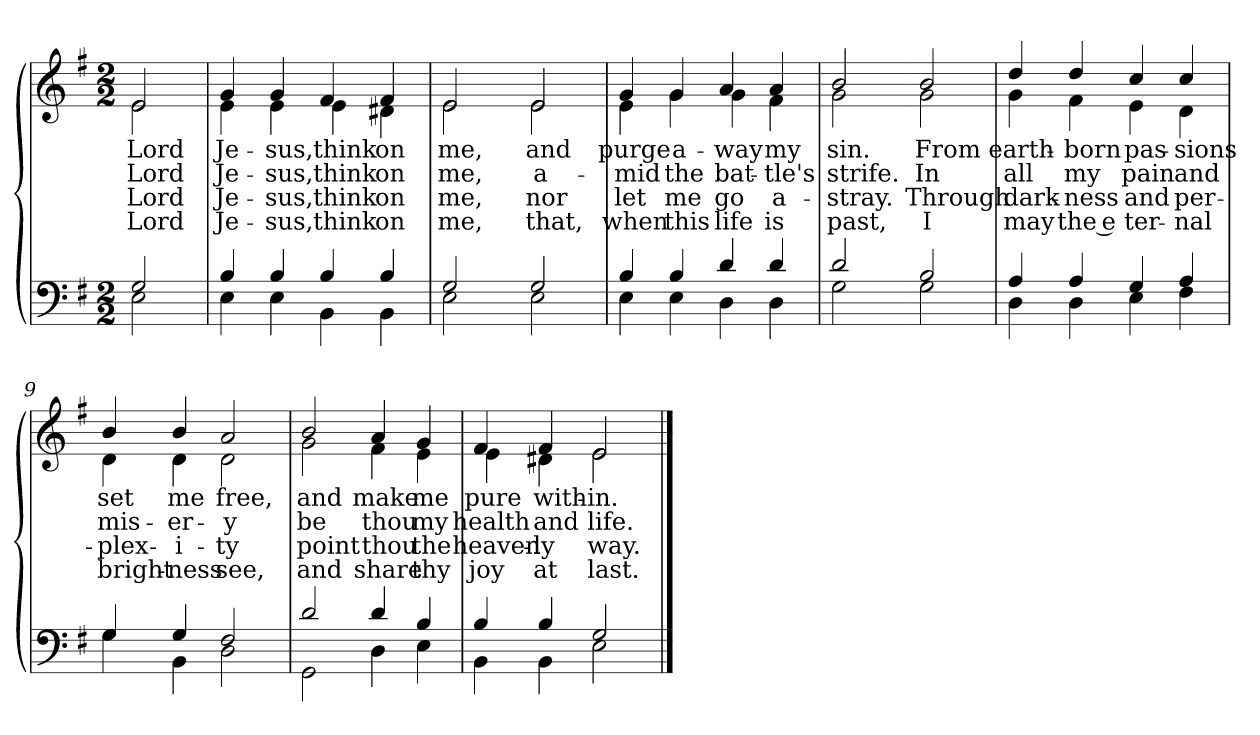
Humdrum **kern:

**kern	**kern	**text	**text	**text	**text
*part2	*part1	*part1	*part1	*part1	*part1
*staff2	*staff1	*staff1	*staff1	*staff1	*staff1
*clefF4	*clefG2	*	*	*	*
*k[f#]	*k[f#]	*	*	*	*
*M2/2	*M2/2	*	*	*	*
=1	=1	=1	=1	=1	=1
*^	*	*	*	*	*
!	!	!LO:TX:b:i:t=Verse	!	!	!	!
!	!	!	!LO:LY:b	!LO:LY:b	!LO:LY:b	!LO:LY:b
*	*	*^	*	*	*	*
2G/	2E\	2e/	2e\	Lord	Lord	Lord	Lord
=2	=2	=2	=2	=2	=2	=2	=2
!	!	!	!	!LO:LY:b	!LO:LY:b	!LO:LY:b	!LO:LY:b
4B/	4E\	4g/	4e\	Je-	Je-	Je-	Je-
!	!	!	!	!LO:LY:b	!LO:LY:b	!LO:LY:b	!LO:LY:b
4B/	4E\	4g/	4e\	-sus,	-sus,	-sus,	-sus,
!	!	!	!	!LO:LY:b	!LO:LY:b	!LO:LY:b	!LO:LY:b
4B/	4BB\	4f#/	4e\	think	think	think	think
!	!	!	!	!LO:LY:b	!LO:LY:b	!LO:LY:b	!LO:LY:b
4B/	4BB\	4f#/	4d#X\	on	on	on	on
=3	=3	=3	=3	=3	=3	=3	=3
!	!	!	!	!LO:LY:b	!LO:LY:b	!LO:LY:b	!LO:LY:b
2G/	2E\	2e/	2e\	me,	me,	me,	me,
!!LO:LB:g=z	!!
=4-	=4-	=4-	=4-	=4-	=4-	=4-	=4-
!	!	!	!	!LO:LY:b	!LO:LY:b	!LO:LY:b	!LO:LY:b
2G/	2E\	2e/	2e\	and	a-	nor	that,
=5	=5	=5	=5	=5	=5	=5	=5
!	!	!	!	!LO:LY:b	!LO:LY:b	!LO:LY:b	!LO:LY:b
4B/	4E\	4g/	4e\	purge	-mid	let	when
!	!	!	!	!LO:LY:b	!LO:LY:b	!LO:LY:b	!LO:LY:b
4B/	4E\	4g/	4g\	a-	the	me	this
!	!	!	!	!LO:LY:b	!LO:LY:b	!LO:LY:b	!LO:LY:b
4d/	4D\	4a/	4g\	-way	bat-	go	life
!	!	!	!	!LO:LY:b	!LO:LY:b	!LO:LY:b	!LO:LY:b
4d/	4D\	4a/	4f#\	my	-tle's	a-	is
=6	=6	=6	=6	=6	=6	=6	=6
!	!	!	!	!LO:LY:b	!LO:LY:b	!LO:LY:b	!LO:LY:b
2d/	2G\	2b/	2g\	sin.	strife.	-stray.	past,
!!LO:LB:g=z	!!
=7-	=7-	=7-	=7-	=7-	=7-	=7-	=7-
!	!	!	!	!LO:LY:b	!LO:LY:b	!LO:LY:b	!LO:LY:b
2B/	2G\	2b/	2g\	From	In	Through	I
=8	=8	=8	=8	=8	=8	=8	=8
!	!	!	!	!LO:LY:b	!LO:LY:b	!LO:LY:b	!LO:LY:b
4A/	4D\	4dd/	4g\	earth-	all	dark-	may
!	!	!	!	!LO:LY:b	!LO:LY:b	!LO:LY:b	!LO:LY:b
4A/	4D\	4dd/	4f#\	-born	my	-ness	the e
!	!	!	!	!LO:LY:b	!LO:LY:b	!LO:LY:b	!LO:LY:b
4G/	4E\	4cc/	4e\	pas-	pain	and	-ter-
!	!	!	!	!LO:LY:b	!LO:LY:b	!LO:LY:b	!LO:LY:b
4A/	4F#\	4cc/	4d\	-sions	and	per-	-nal
=9	=9	=9	=9	=9	=9	=9	=9
!	!	!	!	!LO:LY:b	!LO:LY:b	!LO:LY:b	!LO:LY:b
4G/	4G\	4b/	4d\	set	mis-	-plex-	bright-
!	!	!	!	!LO:LY:b	!LO:LY:b	!LO:LY:b	!LO:LY:b
4G/	4BB\	4b/	4d\	me	-er-	-i-	-ness
!	!	!	!	!LO:LY:b	!LO:LY:b	!LO:LY:b	!LO:LY:b
2F#/	2D\	2a/	2d\	free,	-y	-ty	see,
!!LO:LB:g=z	!!
=10	=10	=10	=10	=10	=10	=10	=10
!	!	!	!	!LO:LY:b	!LO:LY:b	!LO:LY:b	!LO:LY:b
2d/	2GG\	2b/	2g\	and	be	point	and
!	!	!	!	!LO:LY:b	!LO:LY:b	!LO:LY:b	!LO:LY:b
4d/	4D\	4a/	4f#\	make	thou	thou	share
!	!	!	!	!LO:LY:b	!LO:LY:b	!LO:LY:b	!LO:LY:b
4B/	4E\	4g/	4e\	me	my	the	thy
=11	=11	=11	=11	=11	=11	=11	=11
!	!	!	!	!LO:LY:b	!LO:LY:b	!LO:LY:b	!LO:LY:b
4B/	4BB\	4f#/	4e\	pure	health	heaven-	joy
!	!	!	!	!LO:LY:b	!LO:LY:b	!LO:LY:b	!LO:LY:b
4B/	4BB\	4f#/	4d#X\	with-	and	-ly	at
!	!	!	!	!LO:LY:b	!LO:LY:b	!LO:LY:b	!LO:LY:b
2G/	2E\	2e/	2e\	-in.	life.	way.	last.
*v	*v	*	*	*	*	*	*
*	*v	*v	*	*	*	*
==	==	==	==	==	==
*-	*-	*-	*-	*-	*-
